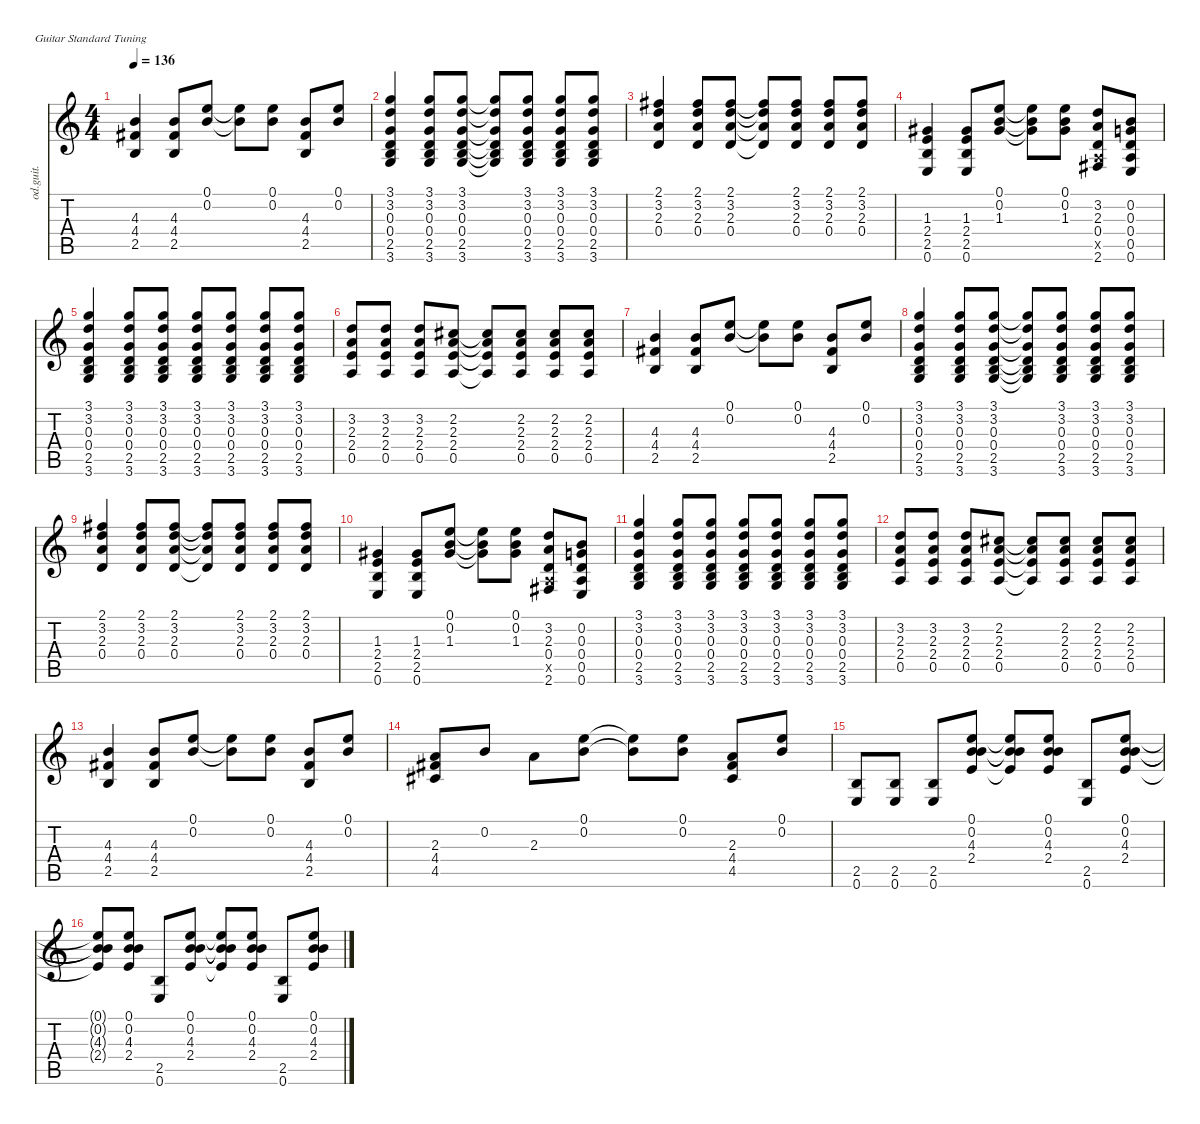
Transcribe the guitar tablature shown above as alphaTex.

\defaultSystemsLayout 4
\hideDynamics
\bracketExtendMode nobrackets
\otherSystemsTrackNameOrientation horizontal
\track ("Guitar 2" "od.guit.") {instrument overdrivenguitar}
\staff {score tabs}
\tuning (E4 B3 G3 D3 A2 E2)
\ts (4 4)
\tempo 136
\clef g2
\ks c
(4.3 4.4{acc #} 2.5).4{dy f} (4.3 4.4{acc #} 2.5).8 (0.1 0.2).8 (0.1{t} 0.2{t}).8 (0.1 0.2).8 (4.3 4.4{acc #} 2.5).8 (0.1 0.2).8 |
(3.1 3.2 0.3 0.4 2.5 3.6).4 (3.1 3.2 0.3 0.4 2.5 3.6).8 (3.1 3.2 0.3 0.4 2.5 3.6).8 (3.1{t} 3.2{t} 0.3{t} 0.4{t} 2.5{t} 3.6{t}).8 (3.1 3.2 0.3 0.4 2.5 3.6).8 (3.1 3.2 0.3 0.4 2.5 3.6).8 (3.1 3.2 0.3 0.4 2.5 3.6).8 |
(2.1{acc #} 3.2 2.3 0.4).4 (2.1{acc #} 3.2 2.3 0.4).8 (2.1{acc #} 3.2 2.3 0.4).8 (2.1{t acc #} 3.2{t} 2.3{t} 0.4{t}).8 (2.1{acc #} 3.2 2.3 0.4).8 (2.1{acc #} 3.2 2.3 0.4).8 (2.1{acc #} 3.2 2.3 0.4).8 |
(1.3{acc #} 2.4 2.5 0.6).4 (1.3{acc #} 2.4 2.5 0.6).8 (0.1 0.2 1.3{acc #}).8 (0.1{t} 0.2{t} 1.3{t acc #}).8 (0.1 0.2 1.3{acc #}).8 (3.2 2.3 0.4 0.5{x} 2.6{acc #}).8 (0.2 0.3 0.4 0.5 0.6).8 |
(3.1 3.2 0.3 0.4 2.5 3.6).4 (3.1 3.2 0.3 0.4 2.5 3.6).8 (3.1 3.2 0.3 0.4 2.5 3.6).8 (3.1 3.2 0.3 0.4 2.5 3.6).8 (3.1 3.2 0.3 0.4 2.5 3.6).8 (3.1 3.2 0.3 0.4 2.5 3.6).8 (3.1 3.2 0.3 0.4 2.5 3.6).8 |
(3.2 2.3 2.4 0.5).8 (3.2 2.3 2.4 0.5).8 (3.2 2.3 2.4 0.5).8 (2.2{acc #} 2.3 2.4 0.5).8 (2.2{t acc #} 2.3{t} 2.4{t} 0.5{t}).8 (2.2{acc #} 2.3 2.4 0.5).8 (2.2{acc #} 2.3 2.4 0.5).8 (2.2{acc #} 2.3 2.4 0.5).8 |
(4.3 4.4{acc #} 2.5).4 (4.3 4.4{acc #} 2.5).8 (0.1 0.2).8 (0.1{t} 0.2{t}).8 (0.1 0.2).8 (4.3 4.4{acc #} 2.5).8 (0.1 0.2).8 |
(3.1 3.2 0.3 0.4 2.5 3.6).4 (3.1 3.2 0.3 0.4 2.5 3.6).8 (3.1 3.2 0.3 0.4 2.5 3.6).8 (3.1{t} 3.2{t} 0.3{t} 0.4{t} 2.5{t} 3.6{t}).8 (3.1 3.2 0.3 0.4 2.5 3.6).8 (3.1 3.2 0.3 0.4 2.5 3.6).8 (3.1 3.2 0.3 0.4 2.5 3.6).8 |
(2.1{acc #} 3.2 2.3 0.4).4 (2.1{acc #} 3.2 2.3 0.4).8 (2.1{acc #} 3.2 2.3 0.4).8 (2.1{t acc #} 3.2{t} 2.3{t} 0.4{t}).8 (2.1{acc #} 3.2 2.3 0.4).8 (2.1{acc #} 3.2 2.3 0.4).8 (2.1{acc #} 3.2 2.3 0.4).8 |
(1.3{acc #} 2.4 2.5 0.6).4 (1.3{acc #} 2.4 2.5 0.6).8 (0.1 0.2 1.3{acc #}).8 (0.1{t} 0.2{t} 1.3{t acc #}).8 (0.1 0.2 1.3{acc #}).8 (3.2 2.3 0.4 0.5{x} 2.6{acc #}).8 (0.2 0.3 0.4 0.5 0.6).8 |
(3.1 3.2 0.3 0.4 2.5 3.6).4 (3.1 3.2 0.3 0.4 2.5 3.6).8 (3.1 3.2 0.3 0.4 2.5 3.6).8 (3.1 3.2 0.3 0.4 2.5 3.6).8 (3.1 3.2 0.3 0.4 2.5 3.6).8 (3.1 3.2 0.3 0.4 2.5 3.6).8 (3.1 3.2 0.3 0.4 2.5 3.6).8 |
(3.2 2.3 2.4 0.5).8 (3.2 2.3 2.4 0.5).8 (3.2 2.3 2.4 0.5).8 (2.2{acc #} 2.3 2.4 0.5).8 (2.2{t acc #} 2.3{t} 2.4{t} 0.5{t}).8 (2.2{acc #} 2.3 2.4 0.5).8 (2.2{acc #} 2.3 2.4 0.5).8 (2.2{acc #} 2.3 2.4 0.5).8 |
(4.3 4.4{acc #} 2.5).4 (4.3 4.4{acc #} 2.5).8 (0.1 0.2).8 (0.1{t} 0.2{t}).8 (0.1 0.2).8 (4.3 4.4{acc #} 2.5).8 (0.1 0.2).8 |
(2.3 4.4{acc #} 4.5{acc #}).8 0.2.8 2.3.8 (0.1 0.2).8 (0.1{t} 0.2{t}).8 (0.1 0.2).8 (2.3 4.4{acc #} 4.5{acc #}).8 (0.1 0.2).8 |
(2.5 0.6).8 (2.5 0.6).8 (2.5 0.6).8 (0.1 0.2 4.3 2.4).8 (0.1{t} 0.2{t} 4.3{t} 2.4{t}).8 (0.1 0.2 4.3 2.4).8 (2.5 0.6).8 (0.1 0.2 4.3 2.4).8 |
(0.1{t} 0.2{t} 4.3{t} 2.4{t}).8 (0.1 0.2 4.3 2.4).8 (2.5 0.6).8 (0.1 0.2 4.3 2.4).8 (0.1{t} 0.2{t} 4.3{t} 2.4{t}).8 (0.1 0.2 4.3 2.4).8 (2.5 0.6).8 (0.1 0.2 4.3 2.4).8
